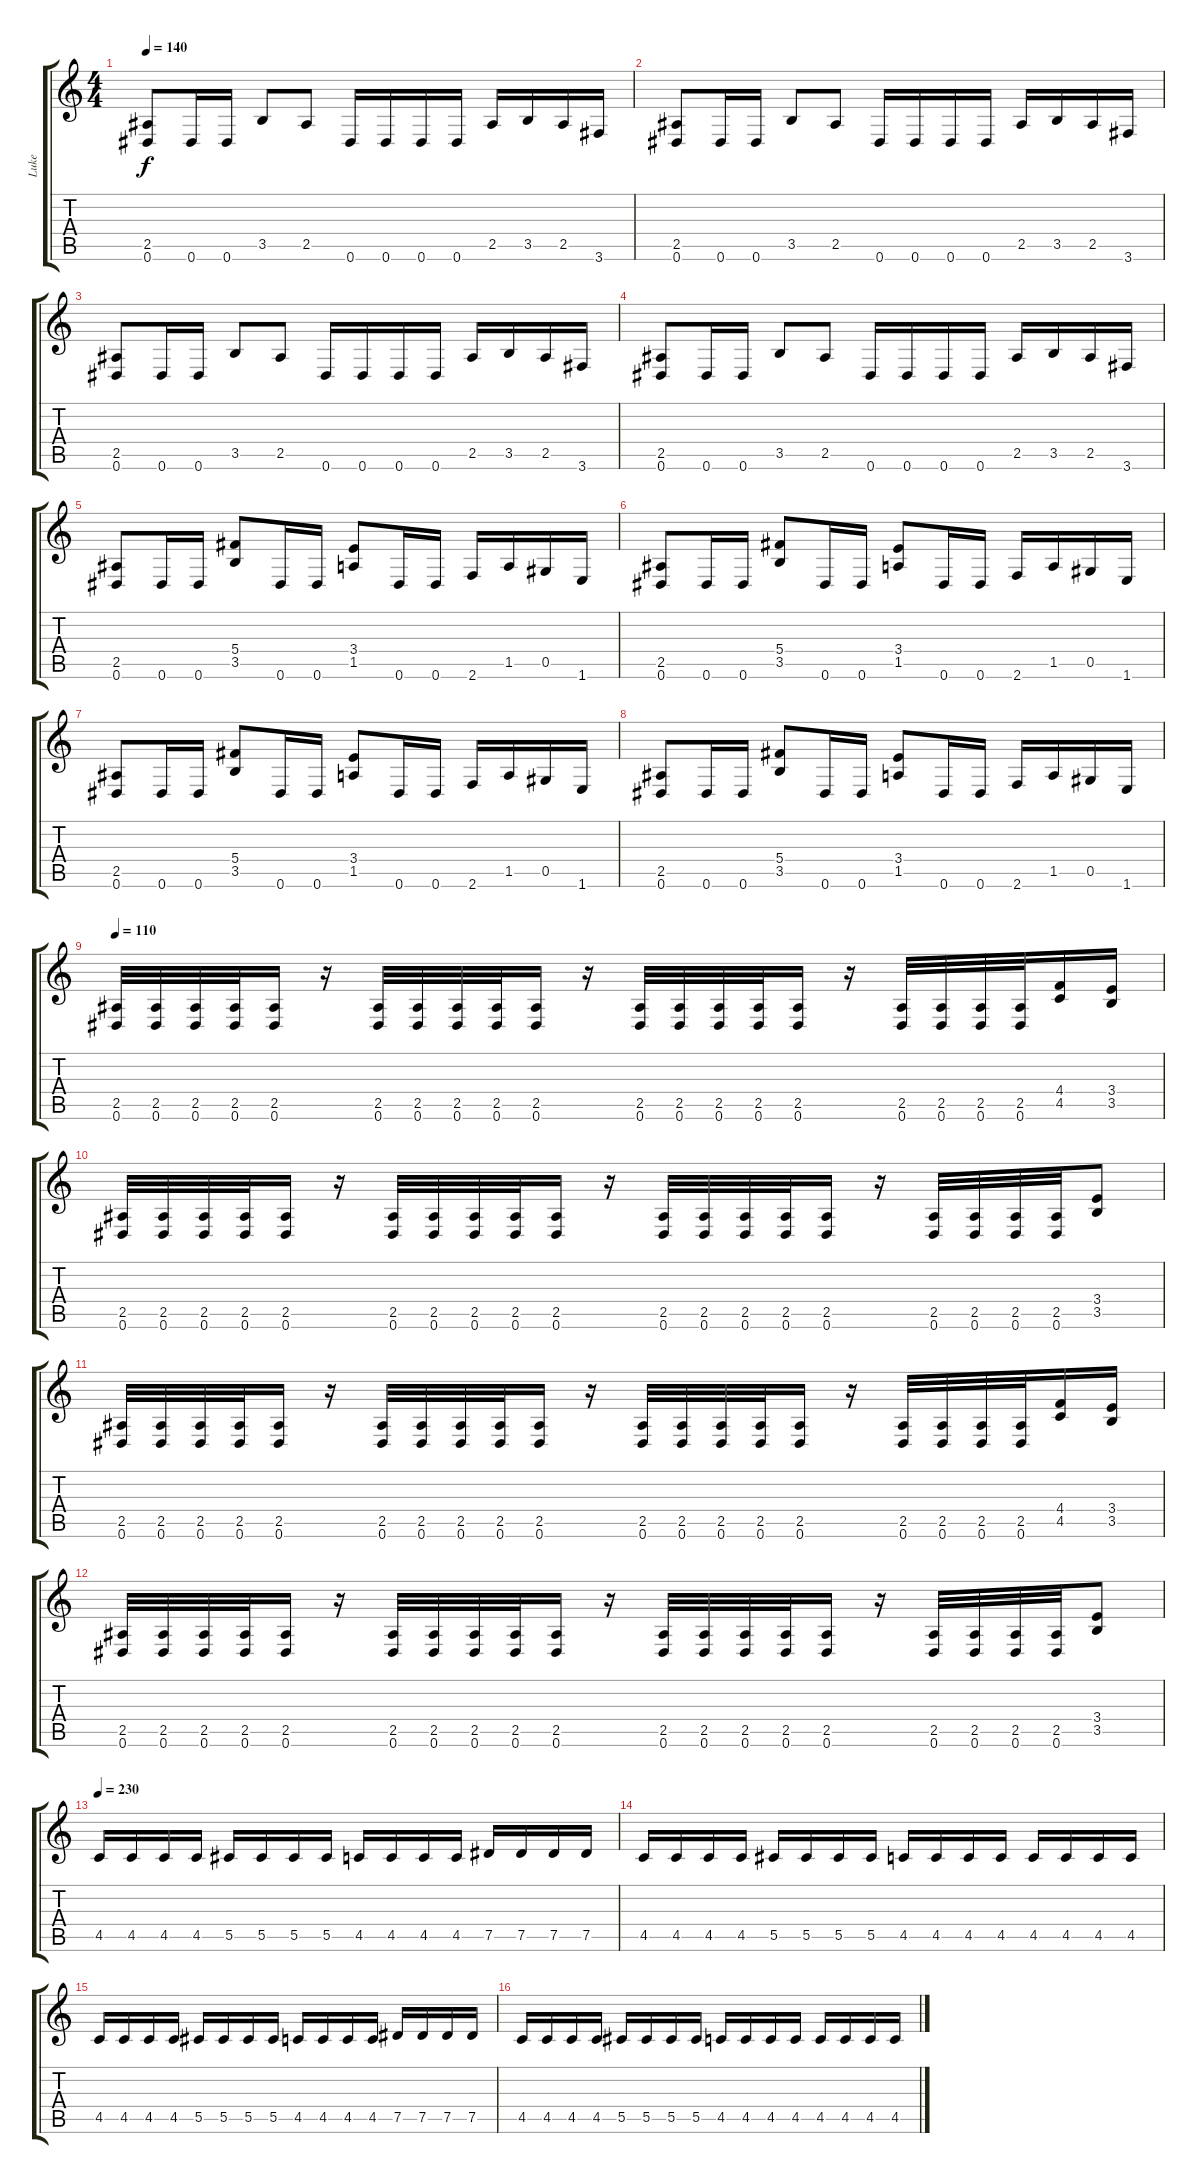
\track ("Luke" "Luke") {instrument distortionguitar}
\staff {score tabs}
\tuning (Eb4 Bb3 Gb3 Db3 Ab2 Eb2) {hide}
\ts (4 4)
\tempo 140
\clef g2
\ks c
(2.5 0.6).8{dy f instrument distortionguitar} 0.6.16 0.6.16 3.5.8 2.5.8 0.6.16 0.6.16 0.6.16 0.6.16 2.5.16 3.5.16 2.5.16 3.6.16 |
(2.5 0.6).8 0.6.16 0.6.16 3.5.8 2.5.8 0.6.16 0.6.16 0.6.16 0.6.16 2.5.16 3.5.16 2.5.16 3.6.16 |
(2.5 0.6).8 0.6.16 0.6.16 3.5.8 2.5.8 0.6.16 0.6.16 0.6.16 0.6.16 2.5.16 3.5.16 2.5.16 3.6.16 |
(2.5 0.6).8 0.6.16 0.6.16 3.5.8 2.5.8 0.6.16 0.6.16 0.6.16 0.6.16 2.5.16 3.5.16 2.5.16 3.6.16 |
(2.5 0.6).8 0.6.16 0.6.16 (5.4 3.5).8 0.6.16 0.6.16 (3.4 1.5).8 0.6.16 0.6.16 2.6.16 1.5.16 0.5.16 1.6.16 |
(2.5 0.6).8 0.6.16 0.6.16 (5.4 3.5).8 0.6.16 0.6.16 (3.4 1.5).8 0.6.16 0.6.16 2.6.16 1.5.16 0.5.16 1.6.16 |
(2.5 0.6).8 0.6.16 0.6.16 (5.4 3.5).8 0.6.16 0.6.16 (3.4 1.5).8 0.6.16 0.6.16 2.6.16 1.5.16 0.5.16 1.6.16 |
(2.5 0.6).8 0.6.16 0.6.16 (5.4 3.5).8 0.6.16 0.6.16 (3.4 1.5).8 0.6.16 0.6.16 2.6.16 1.5.16 0.5.16 1.6.16 |
\tempo 110
(2.5 0.6).32 (2.5 0.6).32 (2.5 0.6).32 (2.5 0.6).32 (2.5 0.6).16 r.16 (2.5 0.6).32 (2.5 0.6).32 (2.5 0.6).32 (2.5 0.6).32 (2.5 0.6).16 r.16 (2.5 0.6).32 (2.5 0.6).32 (2.5 0.6).32 (2.5 0.6).32 (2.5 0.6).16 r.16 (2.5 0.6).32 (2.5 0.6).32 (2.5 0.6).32 (2.5 0.6).32 (4.4 4.5).16 (3.4 3.5).16 |
(2.5 0.6).32 (2.5 0.6).32 (2.5 0.6).32 (2.5 0.6).32 (2.5 0.6).16 r.16 (2.5 0.6).32 (2.5 0.6).32 (2.5 0.6).32 (2.5 0.6).32 (2.5 0.6).16 r.16 (2.5 0.6).32 (2.5 0.6).32 (2.5 0.6).32 (2.5 0.6).32 (2.5 0.6).16 r.16 (2.5 0.6).32 (2.5 0.6).32 (2.5 0.6).32 (2.5 0.6).32 (3.4 3.5).8 |
(2.5 0.6).32 (2.5 0.6).32 (2.5 0.6).32 (2.5 0.6).32 (2.5 0.6).16 r.16 (2.5 0.6).32 (2.5 0.6).32 (2.5 0.6).32 (2.5 0.6).32 (2.5 0.6).16 r.16 (2.5 0.6).32 (2.5 0.6).32 (2.5 0.6).32 (2.5 0.6).32 (2.5 0.6).16 r.16 (2.5 0.6).32 (2.5 0.6).32 (2.5 0.6).32 (2.5 0.6).32 (4.4 4.5).16 (3.4 3.5).16 |
(2.5 0.6).32 (2.5 0.6).32 (2.5 0.6).32 (2.5 0.6).32 (2.5 0.6).16 r.16 (2.5 0.6).32 (2.5 0.6).32 (2.5 0.6).32 (2.5 0.6).32 (2.5 0.6).16 r.16 (2.5 0.6).32 (2.5 0.6).32 (2.5 0.6).32 (2.5 0.6).32 (2.5 0.6).16 r.16 (2.5 0.6).32 (2.5 0.6).32 (2.5 0.6).32 (2.5 0.6).32 (3.4 3.5).8 |
\tempo 230
4.5.16 4.5.16 4.5.16 4.5.16 5.5.16 5.5.16 5.5.16 5.5.16 4.5.16 4.5.16 4.5.16 4.5.16 7.5.16 7.5.16 7.5.16 7.5.16 |
4.5.16 4.5.16 4.5.16 4.5.16 5.5.16 5.5.16 5.5.16 5.5.16 4.5.16 4.5.16 4.5.16 4.5.16 4.5.16 4.5.16 4.5.16 4.5.16 |
4.5.16 4.5.16 4.5.16 4.5.16 5.5.16 5.5.16 5.5.16 5.5.16 4.5.16 4.5.16 4.5.16 4.5.16 7.5.16 7.5.16 7.5.16 7.5.16 |
4.5.16 4.5.16 4.5.16 4.5.16 5.5.16 5.5.16 5.5.16 5.5.16 4.5.16 4.5.16 4.5.16 4.5.16 4.5.16 4.5.16 4.5.16 4.5.16
